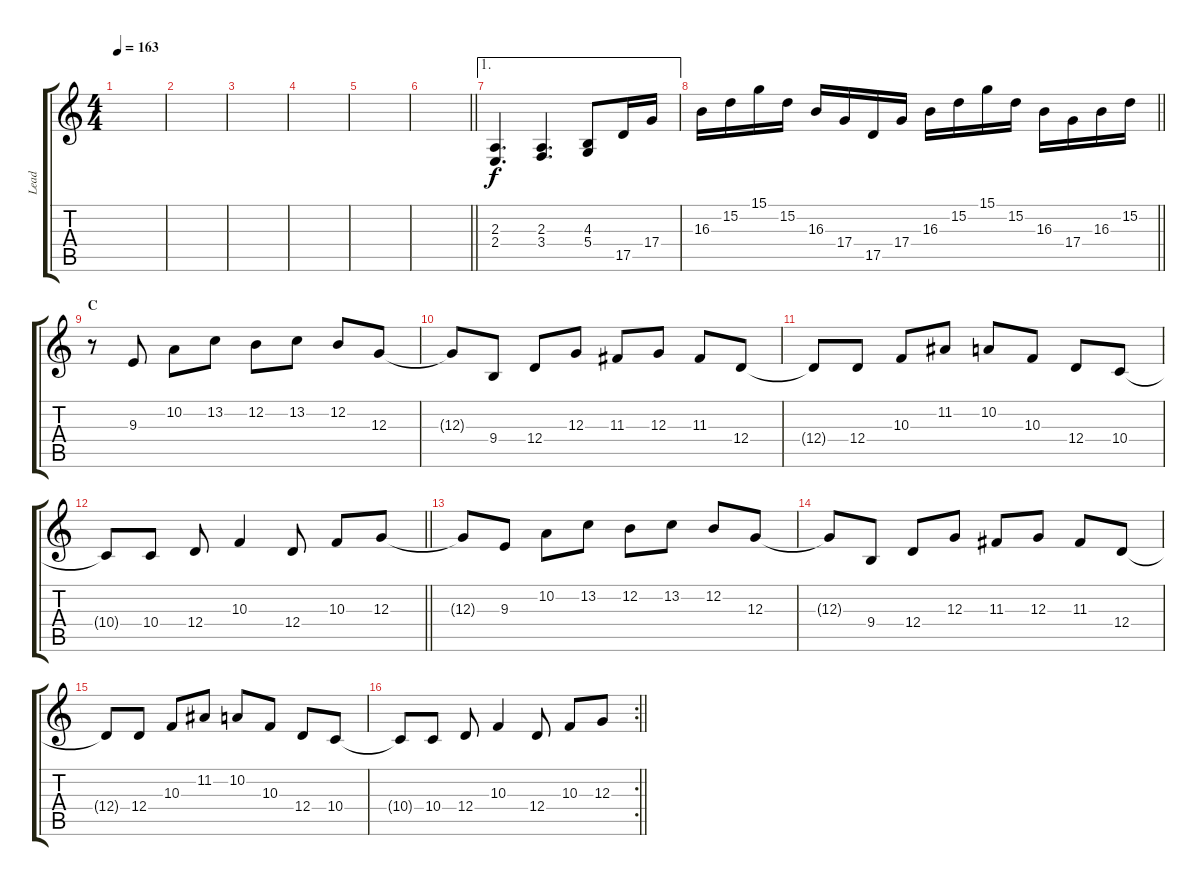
\track ("Lead" "Lead") {instrument synthbrass2}
\staff {score tabs}
\tuning (E4 B3 G3 D3 A2 E2) {hide}
\ts (4 4)
\tempo 163
\clef g2
\ks c
|
|
|
|
|
\barLineRight lightlight
|
\ae 1
(2.3 2.4).4{d volume 14 instrument lead1square} (2.3 3.4).4{d} (4.3 5.4).8 17.5.16 17.4.16 |
\barLineRight lightlight
16.3.16 15.2.16 15.1.16 15.2.16 16.3.16 17.4.16 17.5.16 17.4.16 16.3.16 15.2.16 15.1.16 15.2.16 16.3.16 17.4.16 16.3.16 15.2.16 |
\section ("" "C")
r.8{volume 10 balance 9 instrument fx4atmosphere} 9.3.8 10.2.8 13.2.8 12.2.8 13.2.8 12.2.8 12.3.8 |
12.3{t}.8 9.4.8 12.4.8 12.3.8 11.3.8 12.3.8 11.3.8 12.4.8 |
12.4{t}.8 12.4.8 10.3.8 11.2.8 10.2.8 10.3.8 12.4.8 10.4.8 |
\barLineRight lightlight
10.4{t}.8 10.4.8 12.4.8 10.3.4 12.4.8 10.3.8 12.3.8 |
12.3{t}.8 9.3.8 10.2.8 13.2.8 12.2.8 13.2.8 12.2.8 12.3.8 |
12.3{t}.8 9.4.8 12.4.8 12.3.8 11.3.8 12.3.8 11.3.8 12.4.8 |
12.4{t}.8 12.4.8 10.3.8 11.2.8 10.2.8 10.3.8 12.4.8 10.4.8 |
\rc 2
\barLineRight lightlight
10.4{t}.8 10.4.8 12.4.8 10.3.4 12.4.8 10.3.8 12.3.8
